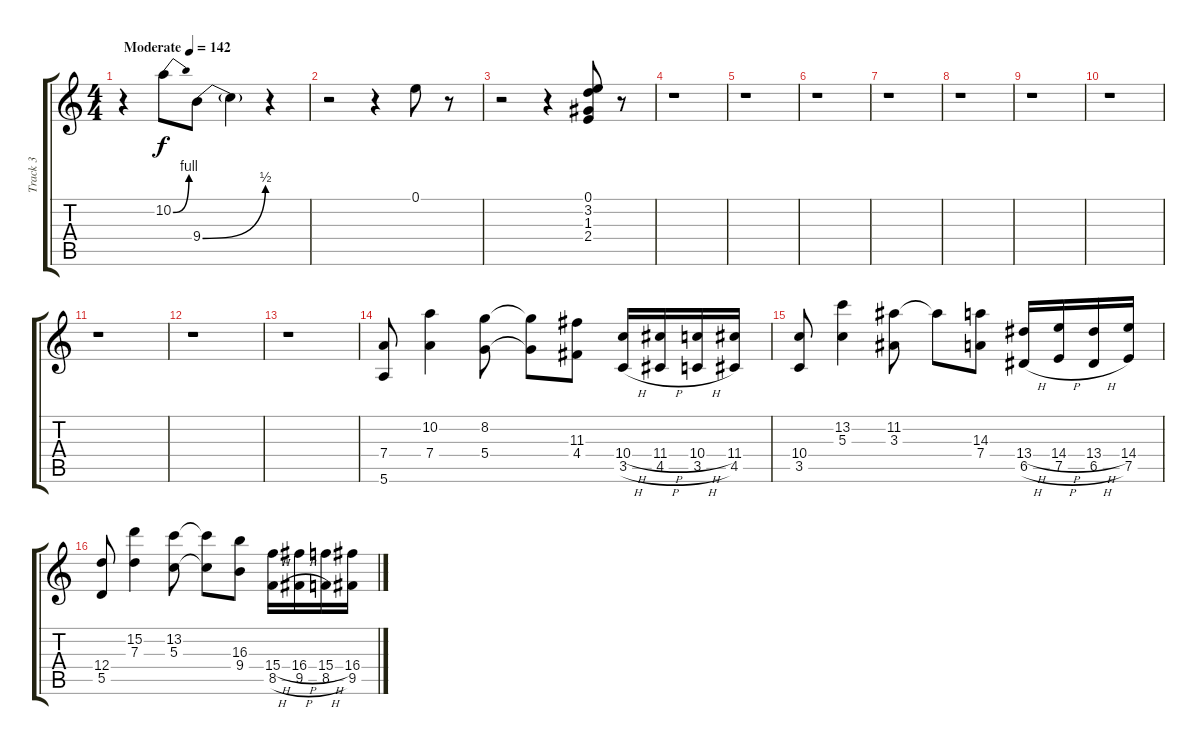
\track ("Track 3" "Track 3") {instrument distortionguitar}
\staff {score tabs}
\tuning (E4 B3 G3 D3 A2 E2) {hide}
\ts (4 4)
\tempo (142 "Moderate")
\clef g2
\ks c
r.4{dy f instrument distortionguitar} 10.2{be (bend 0 0 60 4)}.8 9.4{be (bend 0 0 60 2)}.8 9.4{t}.4 r.4 |
r.2 r.4 0.1.8 r.8 |
r.2 r.4 (0.1 3.2 1.3 2.4).8 r.8 |
r.1 |
r.1 |
r.1 |
r.1 |
r.1 |
r.1 |
r.1 |
r.1 |
r.1 |
r.1 |
(7.4 5.6).8 (10.2 7.4).4 (8.2 5.4).8 (8.2{t} 5.4{t}).8 (11.3 4.4).8 (10.4{h} 3.5{h}).16 (11.4{h} 4.5{h}).16 (10.4{h} 3.5{h}).16 (11.4 4.5).16 |
(10.4 3.5).8 (13.2 5.3).4 (11.2 3.3).8 11.2{t}.8 (14.3 7.4).8 (13.4{h} 6.5{h}).16 (14.4{h} 7.5{h}).16 (13.4{h} 6.5{h}).16 (14.4 7.5).16 |
(12.4 5.5).8 (15.2 7.3).4 (13.2 5.3).8 (13.2{t} 5.3{t}).8 (16.3 9.4).8 (15.4{h} 8.5{h}).16 (16.4{h} 9.5{h}).16 (15.4{h} 8.5{h}).16 (16.4 9.5).16
